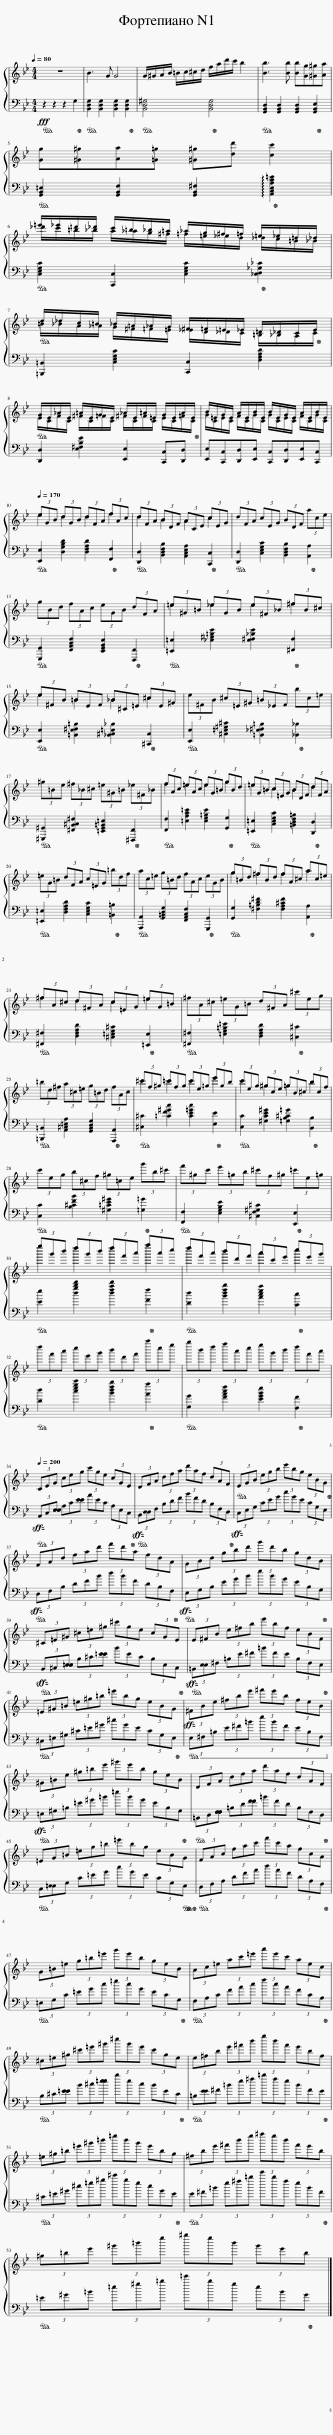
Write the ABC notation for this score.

X:1
%%score { ( 1 3 ) | 2 }
L:1/8
Q:1/4=80
M:4/4
I:linebreak $
K:Bb
V:1 treble
V:3 treble
V:2 bass
V:1
 z8 | B3 G G4 | G/^G/A/B/ =B/c/^c/d/ f/a/d'/c'/ b2 | [Bb]3 [Bb] [Bb][Gg][^G^g][Aa] |$ [Gg][^G^g][Aa][=G=g] [^G^g][dd'] [cc']2 |$ %5
 =e'/_e'/=d'/_d'/ c'/=b/_b/=a/ _a/g/^f/=f/ =e/_e/=d/_d/ |$ d/_d/c/=B/ _B/=A/_A/G/ ^F/=F/=E/_E/ =D/_D/C/E/ |$ G/E/_A/E/ =A/E/G/E/ _A/E/=A/=E/ G/E/A/E/ | B/=E/G/E/ A/E/B/E/ B/E/G/E/ A/E/B/E/ |$[Q:1/4=170] (3eGB (3dGB (3dFA (3fAc | %10
 (3dFA (3BDF (3ACE (3cEG | (3dFA (3cEG (3BDF (3ace |$ (3gBd (3fAc (3eGB (3dFA | (3=e^G=B (3_eGB (3e^F_B (3^fB^c |$ (3e^FB (3=BEF (3_B^C=E (3^cE^G | %15
 (3e^FB (3^c=E^G (3=B_EF (3bc=e |$ (3^g=Be (3^f_B^c (3=e^G=B (3_e^F_B | (3fAc (3=eAc (3eG=B (3gBd | (3=eG=B (3c=EG (3BDF (3dFA |$ (3=eG=B (3dFA (3c=EG (3=bdf | %20
 (3ac=e (3g=Bd (3fAc (3eGB | (3g=Bd (3^fBd (3fA^c (3ac=e |$ (3^fA^c (3d^FA (3c=EG (3=eG=B | (3^fA^c (3=eG=B (3d^FA (3^c'eg |$ (3=bd^f (3a^c=e (3g=Bd (3fAc | %25
 (3^c'f^g (3=c'fg (3c'e=g (3e'gb | (3c'eg (3^gce (3=gB^c (3bcf |$ (3c'eg (3b^cf (3^g=ce (3g'b^c' | (3f'^gc' (3e'=gb (3^c'f^g (3=c'e=g |$ (3e''g'b' (3d''g'b' (3d''f'a' (3f''a'c'' | %30
 (3d''f'a' (3b'd'f' (3a'c'e' (3c''e'g' |$ (3d''f'a' (3c''e'g' (3b'd'f' (3a''c''e'' | (3g''b'd'' (3f''a'c'' (3e''g'b' (3d''f'a' |$[Q:1/4=200] (3CEG (3ceg (3c'ge (3cGE | (3DFA (3dfa (3d'af (3dAF | %35
 (3EGB (3egb (3e'bg (3eBG |$ (3FAd (3fad' (3f'd'a (3fdA | (3GBd (3gbd' (3g'd'b (3gdB |$ (3^C=E^G (3^c=e^g (3^c'ge (3cGE | (3E^FB (3e^fb (3e'bf (3eBF |$ %40
 (3=E^G=B (3=e^g=b (3=e'bg (3eBG | (3^FBe (3^fbe' (3^f'e'b (3feB |$ (3^G=Be (3^g=be' (3^g'e'b (3geB | (3DFA (3dfa (3d'af (3dAF |$ (3=EG=B (3=eg=b (3=e'bg (3eBG | %45
 (3FAc (3fac' (3f'c'a (3fcA |$ (3G=B=e (3g=b=e' (3g'e'b (3geB | (3Ac=e (3ac'=e' (3a'e'c' (3aec |$ (3^c=e^g (3^c'=e'^g' (3^c''g'e' (3c'ge | (3e^fb (3e'^f'b' (3e''b'f' (3e'bf |$ %50
 (3=e^g=b (3=e'^g'=b' (3=e''b'g' (3e'bg | (3^fbe' (3^f'b'e'' (3^f''e''b' (3f'e'b |$ (3^g=be' (3^g'=b'e'' (3^g''e''b' (3g'e'b |] %53
V:2
!fff!!ped! z2 z2 z2 G,2!ped-up! |!ped! [B,,D,G,]2 [B,,D,G,]2 [B,,D,G,]2 [B,,D,G,]2!ped-up! |!ped! [B,,D,^G,]4 [B,,D,G,]4!ped-up! |!ped! [G,,B,,D,]2 [G,,B,,D,]2 [G,,B,,D,]2 [G,,B,,E,]2!ped-up! |$!ped! [G,,B,,=E,]2 [G,,B,,F,]2 [G,,B,,^F,]2 !arpeggio![A,,C,E,A,C=E]2!ped-up! |$ %5
!ped! [C,E,G,C]2 [C,,C,]2 [C,E,G,C]2 [_C,D,_G,_C]2!ped-up! |$!ped! [=B,,,=B,,]2 [C,E,G,C]2 [C,,C,]2 [D,F,A,D]2!ped-up! |$!ped! [D,,D,]2 [E,^F,B,E]2 [E,,E,]2 [C,,C,][D,,D,]!ped-up! | [E,,E,][C,,C,][D,,D,][E,,E,] [C,,C,][D,,D,][E,,E,][C,,C,] |$!ped! [E,,E,]2 [D,G,B,D]2 [D,F,A,D]2 [F,,F,]2!ped-up! | %10
!ped! [D,,D,]2 [B,,D,F,B,]2 [A,,C,E,A,]2 [C,,C,]2!ped-up! |!ped! [D,,D,]2 [C,E,G,C]2 [B,,D,F,B,]2 [A,,A,]2!ped-up! |$!ped! [G,,,G,,]2 [F,,A,,C,F,]2 [E,,G,,B,,E,]2 [F,,,F,,]2!ped-up! |!ped! [=E,,=E,]2 [_E,^G,=B,E]2 [E,^F,_B,E]2 [^F,,F,]2!ped-up! |$!ped! [E,,E,]2 [=B,,E,^F,=B,]2 [_B,,^C,=E,_B,]2 [^C,,C,]2!ped-up! | %15
!ped! [E,,E,]2 [^C,=E,^G,^C]2 [=B,,_E,^F,=B,]2 [_B,,_B,]2!ped-up! |$!ped! [^G,,,^G,,]2 [^F,,B,,^C,^F,]2 [=E,,G,,=B,,=E,]2 [^F,,,F,,]2!ped-up! |!ped! [F,,F,]2 [=E,A,C=E]2 [E,G,=B,E]2 [G,,G,]2!ped-up! |!ped! [=E,,=E,]2 [C,E,G,C]2 [=B,,D,F,=B,]2 [D,,D,]2!ped-up! |$!ped! [=E,,=E,]2 [D,F,A,D]2 [C,E,G,C]2 [=B,,=B,]2!ped-up! | %20
!ped! [A,,,A,,]2 [G,,=B,,D,G,]2 [F,,A,,C,F,]2 [G,,,G,,]2!ped-up! |!ped! [G,,G,]2 [^F,=B,D^F]2 [F,A,^CF]2 [A,,A,]2!ped-up! |$!ped! [^F,,^F,]2 [D,F,A,D]2 [^C,=E,G,^C]2 [=E,,E,]2!ped-up! |!ped! [^F,,^F,]2 [=E,G,=B,=E]2 [D,F,A,D]2 [^C,^C]2!ped-up! |$!ped! [=B,,,=B,,]2 [A,,^C,=E,A,]2 [G,,B,,D,G,]2 [A,,,A,,]2!ped-up! | %25
!ped! [^C,^C]2 [=CF^Gc]2 [CE=Gc]2 [E,E]2!ped-up! |!ped! [C,C]2 [^G,CE^G]2 [=G,B,^C=G]2 [B,,B,]2!ped-up! |$!ped! [C,C]2 [B,^CFB]2 [^G,=CE^G]2 [=G,=G]2!ped-up! |!ped! [F,,F,]2 [E,G,B,E]2 [^C,F,^G,^C]2 [E,,E,]2!ped-up! |$!ped! [Ee]2 [dgbd']2 [dfad']2 [Ff]2!ped-up! | %30
!ped! [Dd]2 [Bdfb]2 [Acea]2 [Cc]2!ped-up! |$!ped! [Dd]2 [cegc']2 [Bdfb]2 [Aa]2!ped-up! |!ped! [G,G]2 [FAcf]2 [EGBe]2 [F,F]2!ped-up! |$!ped! (3A,,C,[E,E,E,E,] (3A,C[EEEE] (3AEC (3A,E,C,!ped-up! |!ped! (3B,,[D,D,]F, (3B,DF (3BFD (3B,F,D,!ped-up! | %35
!ped! (3C,E,G, (3CEG (3cGE (3CG,E,!ped-up! |$!ped! (3D,F,B, (3DFB (3dBF (3DB,F,!ped-up! |!ped! (3E,G,B, (3EGB (3eBG (3EB,G,!ped-up! |$!ped! (3B,,^C,[=E,E,E,E,] (3B,^C[=EEEE] (3BEC (3B,E,C,!ped-up! |!ped! (3=B,,[E,E,]^F, (3=B,E^F (3=BFE (3B,F,E,!ped-up! |$ %40
!ped! (3^C,=E,^G, (3^C=E^G (3^cGE (3CG,E,!ped-up! |!ped! (3E,^F,=B, (3E^F=B (3eBF (3EB,F,!ped-up! |$!ped! (3=E,^G,=B, (3=E^G=B (3=eBG (3EB,G,!ped-up! |!ped! (3=B,,D,[F,F,F,F,] (3=B,D[FFFF] (3=BFD (3B,F,D,!ped-up! |$!ped! (3C,[=E,E,]G, (3C=EG (3cGE (3CG,!ped!E,!ped-up! | %45
!ped! (3D,F,A, (3DFA (3dAF (3DA,F,!ped-up! |$!ped! (3=E,G,C (3=EGc (3=ecG (3ECG,!ped-up! |!ped! (3F,A,C (3FAc (3fcA (3FCA,!ped-up! |$!ped! (3B,^C[=EEEE] (3B^c[=eeee] (3bec (3BEC!ped-up! |!ped! (3=B,[EE]^F (3=Be^f (3=bfe (3BFE!ped-up! |$ %50
!ped! (3^C=E^G (3^c=e^g (3^c'ge (3cGE!ped-up! |!ped! (3E^F=B (3e^f=b (3e'bf (3eBF!ped-up! |$!ped! (3=E^G=B (3=e^g=b (3=e'bg (3eBG!ped-up! |] %53
V:3
 x8 | x8 | x8 | x8 |$ x8 |$ %5
 _d'/c'/=b/_b/ a/_a/g/^f/ =f/=e/_e/d/ _d/c/=B/_B/ |$ =B/_B/A/_A/ G/^F/=F/=E/ _E/D/_D/C/ =B,/_B,/A,/C/ |$ E/C/F/C/ ^F/C/=F/C/ ^F/C/F/C/ =E/C/=F/C/ | G/C/=E/C/ F/C/G/C/ G/C/E/C/ F/C/G/C/ |$ e2 d2 d2 f2 | %10
 d2 B2 A2 c2 | x8 |$ x8 | =e2 _e2 e2 ^f2 |$ e2 =B2 _B2 ^c2 | %15
 x8 |$ x8 | f2 =e2 e2 g2 | =e2 c2 =B2 d2 |$ x8 | %20
 x8 | g2 ^f2 f2 a2 |$ ^f2 d2 ^c2 =e2 | x8 |$ x8 | %25
 ^c'2 =c'2 c'2 e'2 | c'2 ^g2 =g2 b2 |$ x8 | x8 |$ e''2 d''2 d''2 f''2 | %30
 d''2 b'2 a'2 c''2 |$ x8 | x8 |$ x8 | x8 | %35
 x8 |$ x8 | x8 |$ x8 | x8 |$ %40
 x8 | x8 |$ x8 | x8 |$ x8 | %45
 x8 |$ x8 | x8 |$ x8 | x8 |$ %50
 x8 | x8 |$ x8 |] %53
